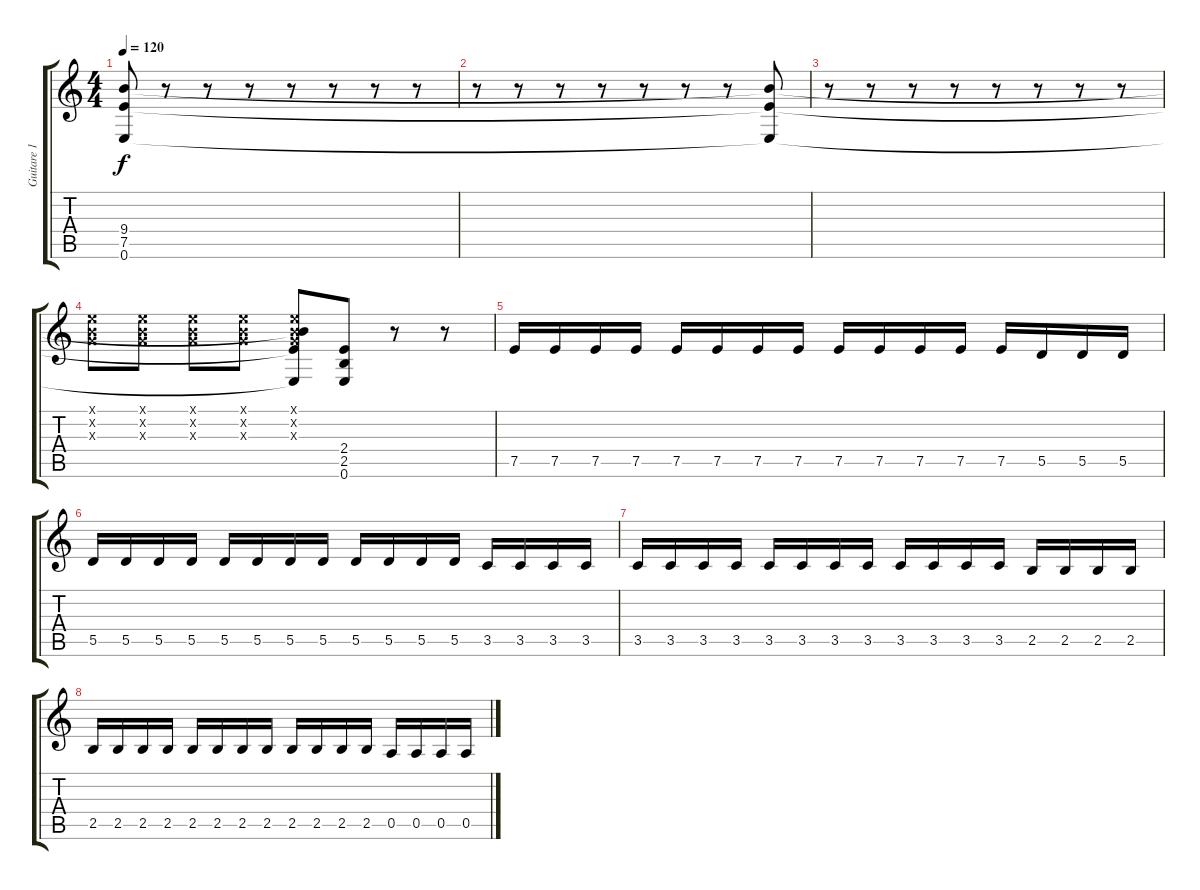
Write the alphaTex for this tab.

\track ("Guitare 1" "Guitare 1") {instrument distortionguitar}
\staff {score tabs}
\tuning (E4 B3 G3 D3 A2 E2) {hide}
\ts (4 4)
\tempo 120
\clef g2
\ks c
(9.4 7.5 0.6).8{dy f volume 6 instrument distortionguitar} r.8{volume 13} r.8 r.8 r.8 r.8 r.8 r.8 |
r.8 r.8 r.8 r.8 r.8 r.8 r.8 (9.4{t} 7.5{t} 0.6{t}).8 |
r.8 r.8 r.8 r.8 r.8 r.8 r.8 r.8 |
(0.1{x} 0.2{x} 0.3{x}).8 (0.1{x} 0.2{x} 0.3{x}).8 (0.1{x} 0.2{x} 0.3{x}).8 (0.1{x} 0.2{x} 0.3{x}).8 (0.1{x} 0.2{x} 0.3{x} 9.4{t} 7.5{t} 0.6{t}).8 (2.4 2.5 0.6).8{volume 13} r.8 r.8 |
7.5.16 7.5.16 7.5.16 7.5.16 7.5.16 7.5.16 7.5.16 7.5.16 7.5.16 7.5.16 7.5.16 7.5.16 7.5.16 5.5.16 5.5.16 5.5.16 |
5.5.16 5.5.16 5.5.16 5.5.16 5.5.16 5.5.16 5.5.16 5.5.16 5.5.16 5.5.16 5.5.16 5.5.16 3.5.16 3.5.16 3.5.16 3.5.16 |
3.5.16 3.5.16 3.5.16 3.5.16 3.5.16 3.5.16 3.5.16 3.5.16 3.5.16 3.5.16 3.5.16 3.5.16 2.5.16 2.5.16 2.5.16 2.5.16 |
2.5.16 2.5.16 2.5.16 2.5.16 2.5.16 2.5.16 2.5.16 2.5.16 2.5.16 2.5.16 2.5.16 2.5.16 0.5.16 0.5.16 0.5.16 0.5.16
